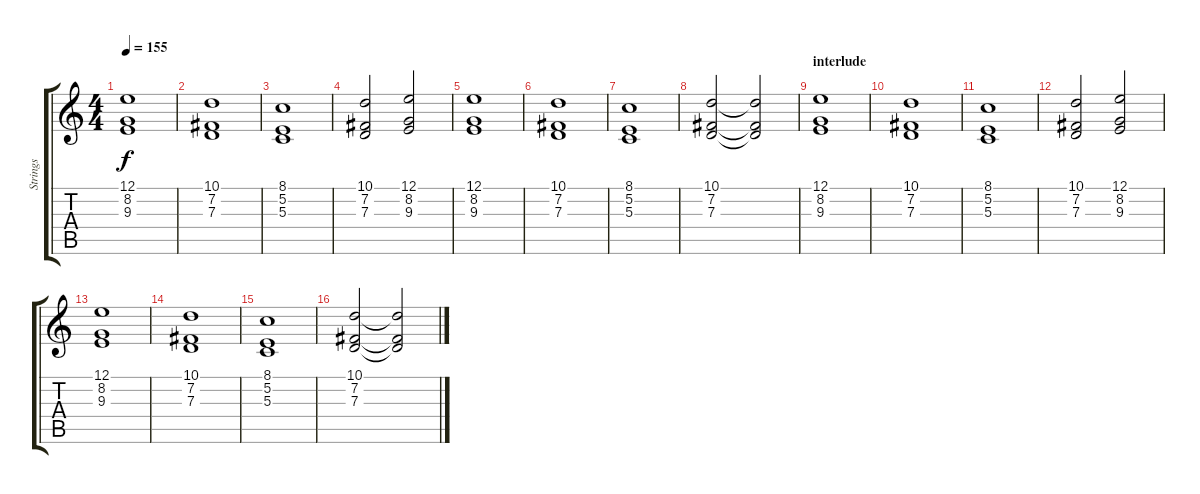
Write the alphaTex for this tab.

\track ("Strings" "Strings") {instrument synthstrings1}
\staff {score tabs}
\tuning (E4 B3 G3 D3 A2 E2) {hide}
\ts (4 4)
\tempo 155
\clef g2
\ks c
(12.1 8.2 9.3).1{dy f} |
(10.1 7.2 7.3).1 |
(8.1 5.2 5.3).1 |
(10.1 7.2 7.3).2 (12.1 8.2 9.3).2 |
(12.1 8.2 9.3).1 |
(10.1 7.2 7.3).1 |
(8.1 5.2 5.3).1 |
(10.1 7.2 7.3).2 (10.1{t} 7.2{t} 7.3{t}).2 |
\section ("" "interlude")
(12.1 8.2 9.3).1 |
(10.1 7.2 7.3).1 |
(8.1 5.2 5.3).1 |
(10.1 7.2 7.3).2 (12.1 8.2 9.3).2 |
(12.1 8.2 9.3).1 |
(10.1 7.2 7.3).1 |
(8.1 5.2 5.3).1 |
(10.1 7.2 7.3).2 (10.1{t} 7.2{t} 7.3{t}).2
